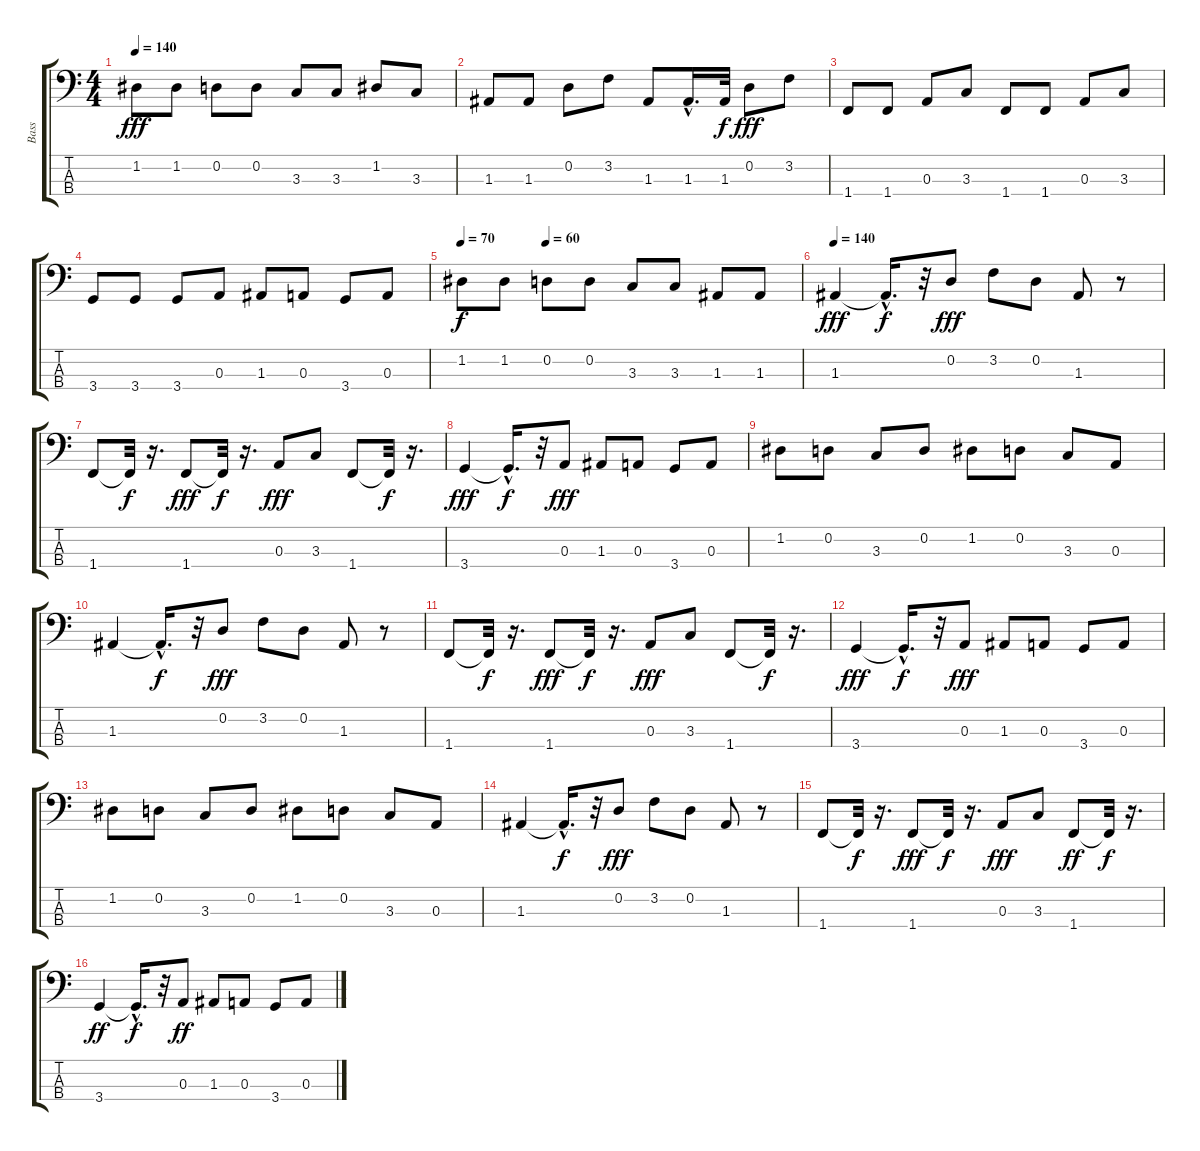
\track ("Bass" "Bass") {instrument electricbasspick}
\staff {score tabs}
\tuning (G2 D2 A1 E1) {hide}
\ts (4 4)
\tempo 140
\clef f4
\ks c
1.2.8{dy fff} 1.2.8 0.2.8 0.2.8 3.3.8 3.3.8 1.2.8 3.3.8 |
1.3.8 1.3.8 0.2.8 3.2.8 1.3.8 1.3{hac}.16{d} 1.3.32{dy f} 0.2.8{dy fff} 3.2.8 |
1.4.8 1.4.8 0.3.8 3.3.8 1.4.8 1.4.8 0.3.8 3.3.8 |
3.4.8 3.4.8 3.4.8 0.3.8 1.3.8 0.3.8 3.4.8 0.3.8 |
\tempo 70
\tempo (60 0.25)
1.2.8{dy f} 1.2.8 0.2.8 0.2.8 3.3.8 3.3.8 1.3.8 1.3.8 |
\tempo 140
1.3.4{dy fff} 1.3{hac t}.16{d dy f} r.32 0.2.8{dy fff} 3.2.8 0.2.8 1.3.8 r.8 |
1.4.8 1.4{t}.32{dy f} r.16{d} 1.4.8{dy fff} 1.4{t}.32{dy f} r.16{d} 0.3.8{dy fff} 3.3.8 1.4.8 1.4{t}.32{dy f} r.16{d} |
3.4.4{dy fff} 3.4{hac t}.16{d dy f} r.32 0.3.8{dy fff} 1.3.8 0.3.8 3.4.8 0.3.8 |
1.2.8 0.2.8 3.3.8 0.2.8 1.2.8 0.2.8 3.3.8 0.3.8 |
1.3.4 1.3{hac t}.16{d dy f} r.32 0.2.8{dy fff} 3.2.8 0.2.8 1.3.8 r.8 |
1.4.8 1.4{t}.32{dy f} r.16{d} 1.4.8{dy fff} 1.4{t}.32{dy f} r.16{d} 0.3.8{dy fff} 3.3.8 1.4.8 1.4{t}.32{dy f} r.16{d} |
3.4.4{dy fff} 3.4{hac t}.16{d dy f} r.32 0.3.8{dy fff} 1.3.8 0.3.8 3.4.8 0.3.8 |
1.2.8 0.2.8 3.3.8 0.2.8 1.2.8 0.2.8 3.3.8 0.3.8 |
1.3.4 1.3{hac t}.16{d dy f} r.32 0.2.8{dy fff} 3.2.8 0.2.8 1.3.8 r.8 |
1.4.8 1.4{t}.32{dy f} r.16{d} 1.4.8{dy fff} 1.4{t}.32{dy f} r.16{d} 0.3.8{dy fff} 3.3.8 1.4.8{dy ff} 1.4{t}.32{dy f} r.16{d} |
3.4.4{dy ff} 3.4{hac t}.16{d dy f} r.32 0.3.8{dy ff} 1.3.8 0.3.8 3.4.8 0.3.8
